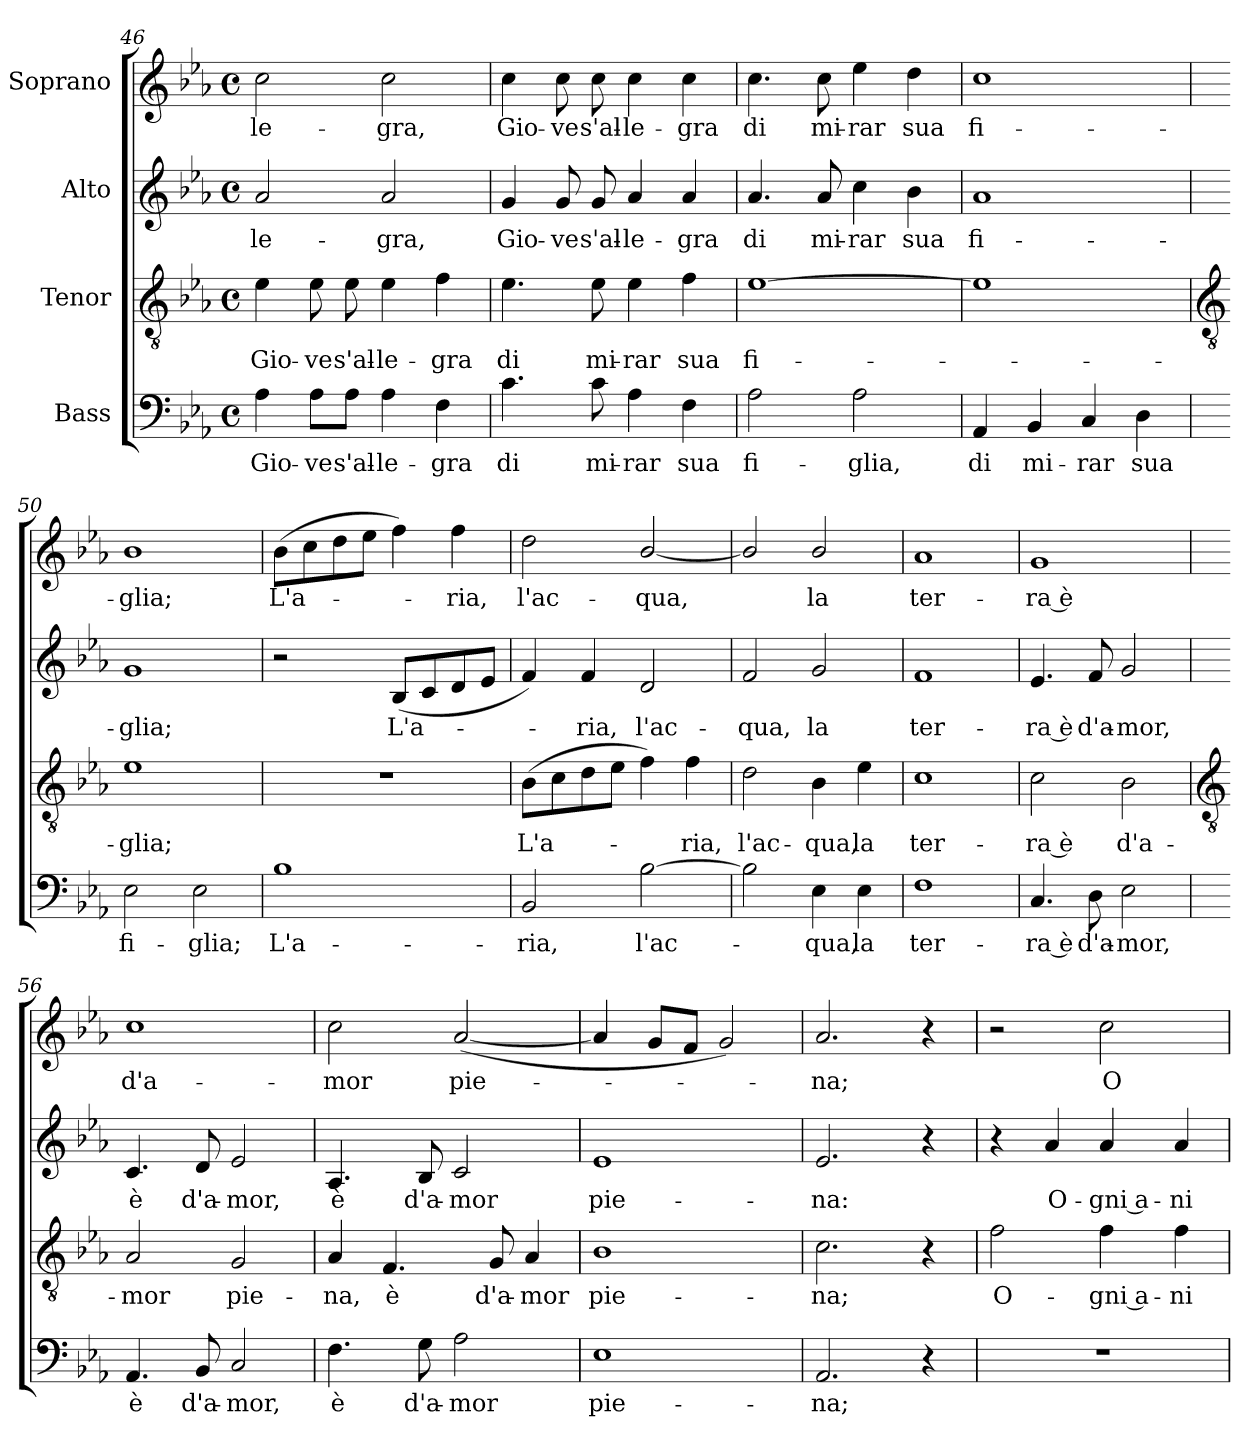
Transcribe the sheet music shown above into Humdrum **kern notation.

**kern	**text	**kern	**text	**kern	**text	**kern	**text
*part4	*part4	*part3	*part3	*part2	*part2	*part1	*part1
*staff4	*staff4	*staff3	*staff3	*staff2	*staff2	*staff1	*staff1
*I"Bass	*	*I"Tenor	*	*I"Alto	*	*I"Soprano	*
*clefF4	*	*clefGv2	*	*clefG2	*	*clefG2	*
*k[b-e-a-]	*	*k[b-e-a-]	*	*k[b-e-a-]	*	*k[b-e-a-]	*
*E-:	*	*E-:	*	*E-:	*	*E-:	*
*M4/4	*	*M4/4	*	*M4/4	*	*M4/4	*
*met(c)	*	*met(c)	*	*met(c)	*	*met(c)	*
=46	=46	=46	=46	=46	=46	=46	=46
!	!LO:LY:b	!	!LO:LY:b	!	!LO:LY:b	!	!LO:LY:b
4A-	Gio-	4e-	Gio-	2a-	-le-	2cc	-le-
!	!LO:LY:b	!	!LO:LY:b	!	!	!	!
8A-\L	-ve	8e-	-ve	.	.	.	.
!	!LO:LY:b	!	!LO:LY:b	!	!	!	!
8A-\J	s'al-	8e-	s'al-	.	.	.	.
!	!LO:LY:b	!	!LO:LY:b	!	!LO:LY:b	!	!LO:LY:b
4A-	-le-	4e-	-le-	2a-	-gra,	2cc	-gra,
!	!LO:LY:b	!	!LO:LY:b	!	!	!	!
4F	-gra	4f	-gra	.	.	.	.
=47	=47	=47	=47	=47	=47	=47	=47
!	!LO:LY:b	!	!LO:LY:b	!	!LO:LY:b	!	!LO:LY:b
4.c	di	4.e-	di	4g	Gio-	4cc	Gio-
!	!	!	!	!	!LO:LY:b	!	!LO:LY:b
.	.	.	.	8g	-ve	8cc	-ve
!	!LO:LY:b	!	!LO:LY:b	!	!LO:LY:b	!	!LO:LY:b
8c	mi-	8e-	mi-	8g	s'al-	8cc	s'al-
!	!LO:LY:b	!	!LO:LY:b	!	!LO:LY:b	!	!LO:LY:b
4A-	-rar	4e-	-rar	4a-	-le-	4cc	-le-
!	!LO:LY:b	!	!LO:LY:b	!	!LO:LY:b	!	!LO:LY:b
4F	sua	4f	sua	4a-	-gra	4cc	-gra
=48	=48	=48	=48	=48	=48	=48	=48
!	!LO:LY:b	!	!LO:LY:b	!	!LO:LY:b	!	!LO:LY:b
2A-	fi-	[1e-	fi-	4.a-	di	4.cc	di
!	!	!	!	!	!LO:LY:b	!	!LO:LY:b
.	.	.	.	8a-	mi-	8cc	mi-
!	!LO:LY:b	!	!	!	!LO:LY:b	!	!LO:LY:b
2A-	-glia,	.	.	4cc	-rar	4ee-	-rar
!	!	!	!	!	!LO:LY:b	!	!LO:LY:b
.	.	.	.	4b-	sua	4dd	sua
=49	=49	=49	=49	=49	=49	=49	=49
!	!LO:LY:b	!	!	!	!LO:LY:b	!	!LO:LY:b
4AA-	di	1e-]	.	1a-	fi-	1cc	fi-
!	!LO:LY:b	!	!	!	!	!	!
4BB-	mi-	.	.	.	.	.	.
!	!LO:LY:b	!	!	!	!	!	!
4C	-rar	.	.	.	.	.	.
!	!LO:LY:b	!	!	!	!	!	!
4D	sua	.	.	.	.	.	.
!!LO:LB:g=z
=50	=50	=50	=50	=50	=50	=50	=50
*	*	*clefGv2	*	*	*	*	*
!	!LO:LY:b	!	!LO:LY:b	!	!LO:LY:b	!	!LO:LY:b
2E-	fi-	1e-	glia;	1g	-glia;	1b-	-glia;
!	!LO:LY:b	!	!	!	!	!	!
2E-	-glia;	.	.	.	.	.	.
=51	=51	=51	=51	=51	=51	=51	=51
!	!LO:LY:b	!	!	!	!	!	!LO:LY:b
1B-	L'a-	1r	.	2r	.	(>8b-L	L'a-
.	.	.	.	.	.	8cc	.
.	.	.	.	.	.	8dd	.
.	.	.	.	.	.	8ee-J	.
!	!	!	!	!	!LO:LY:b	!	!
.	.	.	.	(<8B-L	L'a-	4ff)	.
.	.	.	.	8c	.	.	.
!	!	!	!	!	!	!	!LO:LY:b
.	.	.	.	8d	.	4ff	ria,
.	.	.	.	8e-J	.	.	.
=52	=52	=52	=52	=52	=52	=52	=52
!	!LO:LY:b	!	!LO:LY:b	!	!	!	!LO:LY:b
2BB-	-ria,	(>8B-L	L'a-	4f)	.	2dd	l'ac-
.	.	8c	.	.	.	.	.
!	!	!	!	!	!LO:LY:b	!	!
.	.	8d	.	4f	ria,	.	.
.	.	8e-J	.	.	.	.	.
!	!LO:LY:b	!	!	!	!LO:LY:b	!	!LO:LY:b
[2B-	l'ac-	4f)	.	2d	l'ac-	[2b-/	-qua,
!	!	!	!LO:LY:b	!	!	!	!
.	.	4f	ria,	.	.	.	.
=53	=53	=53	=53	=53	=53	=53	=53
!	!	!	!LO:LY:b	!	!LO:LY:b	!	!
2B-]	.	2d	l'ac-	2f	-qua,	2b-/]	.
!	!LO:LY:b	!	!LO:LY:b	!	!LO:LY:b	!	!LO:LY:b
4E-	qua,	4B-	-qua,	2g	la	2b-/	la
!	!LO:LY:b	!	!LO:LY:b	!	!	!	!
4E-	la	4e-	la	.	.	.	.
=54	=54	=54	=54	=54	=54	=54	=54
!	!LO:LY:b	!	!LO:LY:b	!	!LO:LY:b	!	!LO:LY:b
1F	ter-	1c	ter-	1f	ter-	1a-	ter-
=55	=55	=55	=55	=55	=55	=55	=55
!	!LO:LY:b	!	!LO:LY:b	!	!LO:LY:b	!	!LO:LY:b
4.C	-ra è	2c	-ra è	4.e-	-ra è	1g	-ra è
!	!LO:LY:b	!	!	!	!LO:LY:b	!	!
8D	d'a-	.	.	8f	d'a-	.	.
!	!LO:LY:b	!	!LO:LY:b	!	!LO:LY:b	!	!
2E-	-mor,	2B-	d'a-	2g	-mor,	.	.
!!LO:LB:g=z
=56	=56	=56	=56	=56	=56	=56	=56
*	*	*clefGv2	*	*	*	*	*
!	!LO:LY:b	!	!LO:LY:b	!	!LO:LY:b	!	!LO:LY:b
4.AA-	è	2A-	-mor	4.c	è	1cc	d'a-
!	!LO:LY:b	!	!	!	!LO:LY:b	!	!
8BB-	d'a-	.	.	8d	d'a-	.	.
!	!LO:LY:b	!	!LO:LY:b	!	!LO:LY:b	!	!
2C	-mor,	2G	pie-	2e-	-mor,	.	.
=57	=57	=57	=57	=57	=57	=57	=57
!	!LO:LY:b	!	!LO:LY:b	!	!LO:LY:b	!	!LO:LY:b
4.F	è	4A-	-na,	4.A-	è	2cc	-mor
!	!	!	!LO:LY:b	!	!	!	!
.	.	4.F	è	.	.	.	.
!	!LO:LY:b	!	!	!	!LO:LY:b	!	!
8G	d'a-	.	.	8B-	d'a-	.	.
!	!LO:LY:b	!	!	!	!LO:LY:b	!	!LO:LY:b
2A-	-mor	.	.	2c	-mor	(<[2a-	pie-
!	!	!	!LO:LY:b	!	!	!	!
.	.	8G	d'a-	.	.	.	.
!	!	!	!LO:LY:b	!	!	!	!
.	.	4A-	-mor	.	.	.	.
=58	=58	=58	=58	=58	=58	=58	=58
!	!LO:LY:b	!	!LO:LY:b	!	!LO:LY:b	!	!
1E-	pie-	1B-	pie-	1e-	pie-	4a-]	.
.	.	.	.	.	.	8gL	.
.	.	.	.	.	.	8fJ	.
.	.	.	.	.	.	2g)	.
=59	=59	=59	=59	=59	=59	=59	=59
!	!LO:LY:b	!	!LO:LY:b	!	!LO:LY:b	!	!LO:LY:b
2.AA-	-na;	2.c	-na;	2.e-	-na:	2.a-	na;
4r	.	4r	.	4r	.	4r	.
=60	=60	=60	=60	=60	=60	=60	=60
!	!	!	!LO:LY:b	!	!	!	!
1r	.	2f	O-	4r	.	2r	.
!	!	!	!	!	!LO:LY:b	!	!
.	.	.	.	4a-	O-	.	.
!	!	!	!LO:LY:b	!	!LO:LY:b	!	!LO:LY:b
.	.	4f	-gni a-	4a-	-gni a-	2cc	O-
!	!	!	!LO:LY:b	!	!LO:LY:b	!	!
.	.	4f	-ni-	4a-	-ni-	.	.
=	=	=	=	=	=	=	=
*-	*-	*-	*-	*-	*-	*-	*-
